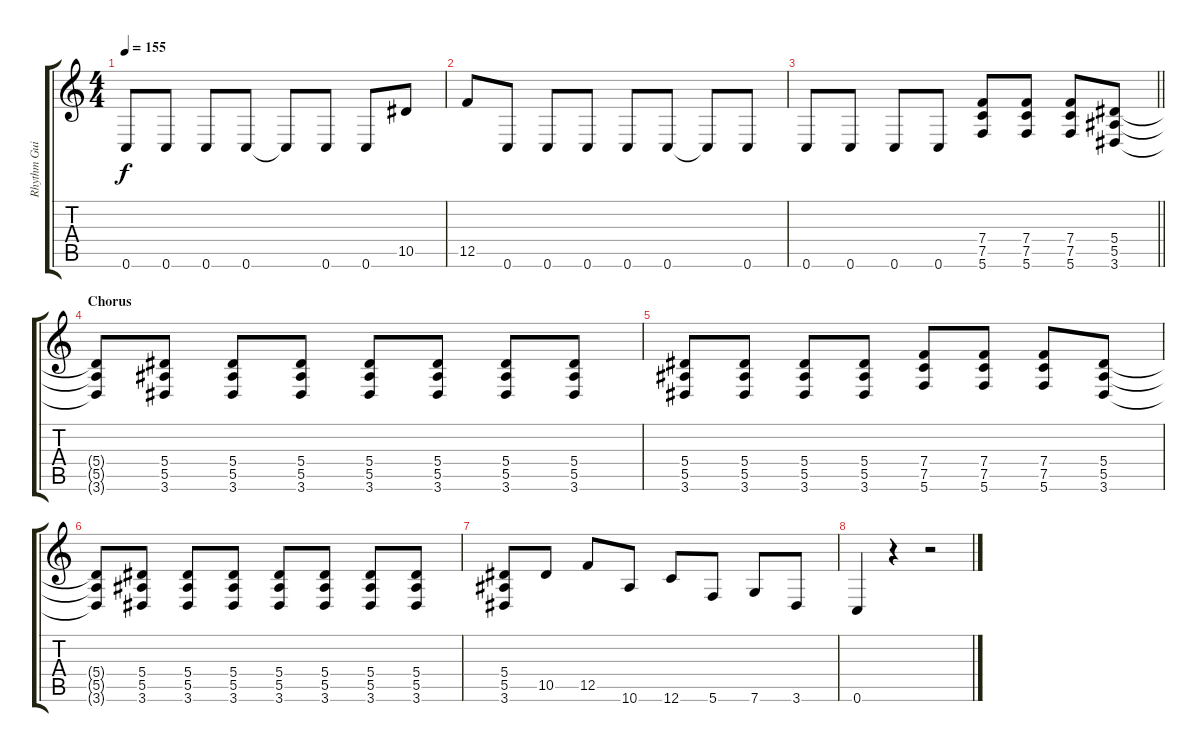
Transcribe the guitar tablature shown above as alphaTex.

\track ("Rhythm Guitar 2 [Josh Homme]" "Rhythm Gui") {instrument distortionguitar}
\staff {score tabs}
\tuning (C4 G3 Eb3 Bb2 F2 C2) {hide}
\ts (4 4)
\tempo 155
\clef g2
\ks c
0.6.8{dy f} 0.6.8 0.6.8 0.6.8 0.6{t}.8 0.6.8 0.6.8 10.5.8 |
12.5.8 0.6.8 0.6.8 0.6.8 0.6.8 0.6.8 0.6{t}.8 0.6.8 |
\barLineRight lightlight
0.6.8 0.6.8 0.6.8 0.6.8 (7.4 7.5 5.6).8 (7.4 7.5 5.6).8 (7.4 7.5 5.6).8 (5.4 5.5 3.6).8 |
\section ("" "Chorus")
(5.4{t} 5.5{t} 3.6{t}).8 (5.4 5.5 3.6).8 (5.4 5.5 3.6).8 (5.4 5.5 3.6).8 (5.4 5.5 3.6).8 (5.4 5.5 3.6).8 (5.4 5.5 3.6).8 (5.4 5.5 3.6).8 |
(5.4 5.5 3.6).8 (5.4 5.5 3.6).8 (5.4 5.5 3.6).8 (5.4 5.5 3.6).8 (7.4 7.5 5.6).8 (7.4 7.5 5.6).8 (7.4 7.5 5.6).8 (5.4 5.5 3.6).8 |
(5.4{t} 5.5{t} 3.6{t}).8 (5.4 5.5 3.6).8 (5.4 5.5 3.6).8 (5.4 5.5 3.6).8 (5.4 5.5 3.6).8 (5.4 5.5 3.6).8 (5.4 5.5 3.6).8 (5.4 5.5 3.6).8 |
(5.4 5.5 3.6).8 10.5.8 12.5.8 10.6.8 12.6.8 5.6.8 7.6.8 3.6.8 |
0.6.4 r.4 r.2
